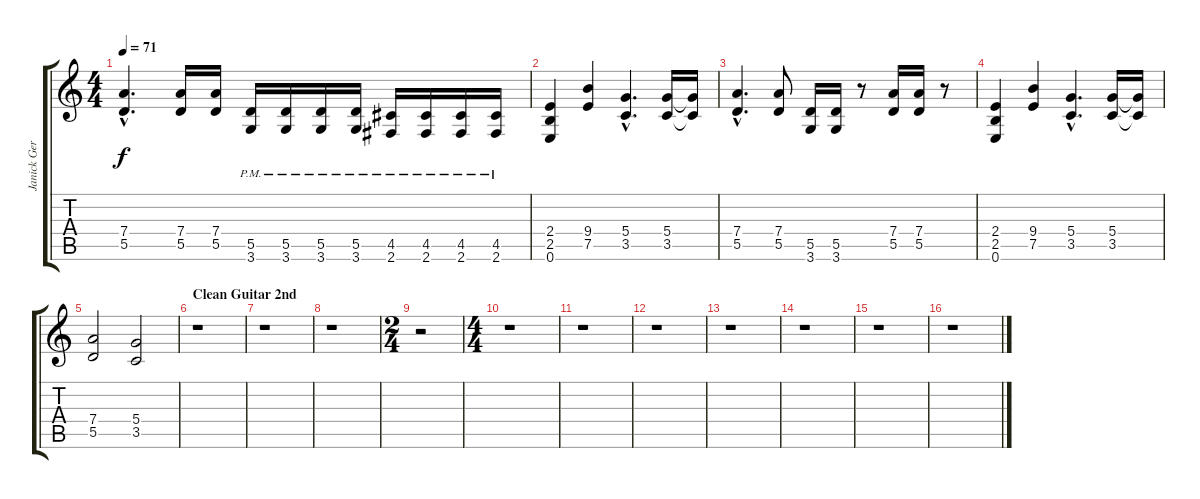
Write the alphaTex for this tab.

\track ("Janick Gers (rhythm)" "Janick Ger") {instrument distortionguitar}
\staff {score tabs}
\tuning (E4 B3 G3 D3 A2 E2) {hide}
\ts (4 4)
\tempo 71
\clef g2
\ks c
(7.4{hac} 5.5{hac}).4{d dy f} (7.4 5.5).16 (7.4 5.5).16 (5.5{pm} 3.6{pm}).16 (5.5{pm} 3.6{pm}).16 (5.5{pm} 3.6{pm}).16 (5.5{pm} 3.6{pm}).16 (4.5{pm} 2.6{pm}).16 (4.5{pm} 2.6{pm}).16 (4.5{pm} 2.6).16 (4.5{pm} 2.6{pm}).16 |
(2.4 2.5 0.6).4 (9.4 7.5).4 (5.4{hac} 3.5{hac}).4{d} (5.4 3.5).16 (5.4{t} 3.5{t}).16 |
(7.4{hac} 5.5{hac}).4{d} (7.4 5.5).8 (5.5 3.6).16 (5.5 3.6).16 r.8 (7.4 5.5).16 (7.4 5.5).16 r.8 |
(2.4 2.5 0.6).4 (9.4 7.5).4 (5.4{hac} 3.5{hac}).4{d} (5.4 3.5).16 (5.4{t} 3.5{t}).16 |
(7.4 5.5).2 (5.4 3.5).2 |
\section ("" "Clean Guitar 2nd")
r.1 |
r.1 |
r.1 |
\ts (2 4)
r.2 |
\ts (4 4)
r.1 |
r.1 |
r.1 |
r.1 |
r.1 |
r.1 |
r.1
